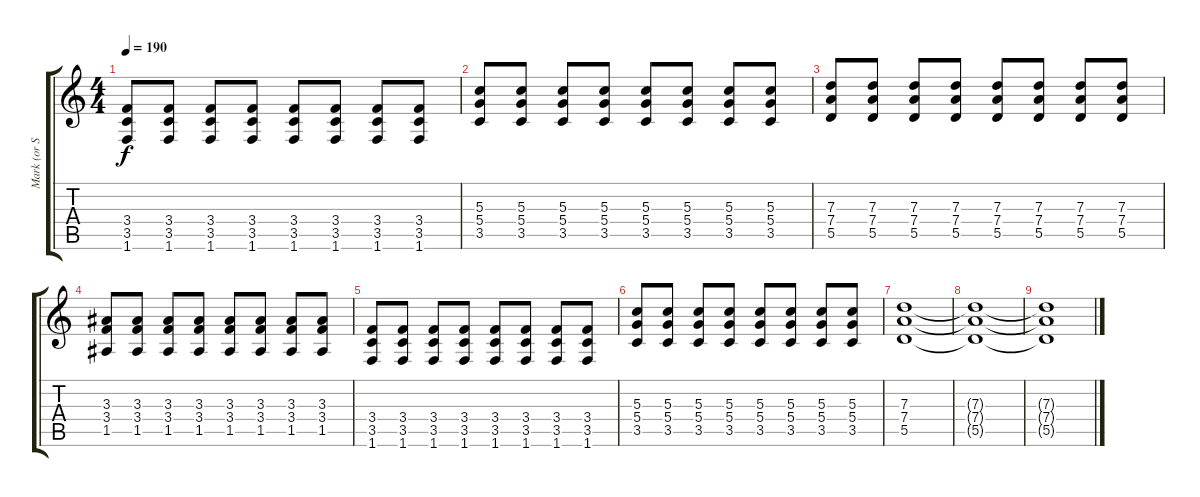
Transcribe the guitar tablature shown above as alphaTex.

\track ("Mark (or Scott Studio Guitar)" "Mark (or S") {instrument distortionguitar}
\staff {score tabs}
\tuning (E4 B3 G3 D3 A2 E2) {hide}
\ts (4 4)
\tempo 190
\clef g2
\ks c
(3.4 3.5 1.6).8{dy f} (3.4 3.5 1.6).8 (3.4 3.5 1.6).8 (3.4 3.5 1.6).8 (3.4 3.5 1.6).8 (3.4 3.5 1.6).8 (3.4 3.5 1.6).8 (3.4 3.5 1.6).8 |
(5.3 5.4 3.5).8 (5.3 5.4 3.5).8 (5.3 5.4 3.5).8 (5.3 5.4 3.5).8 (5.3 5.4 3.5).8 (5.3 5.4 3.5).8 (5.3 5.4 3.5).8 (5.3 5.4 3.5).8 |
(7.3 7.4 5.5).8 (7.3 7.4 5.5).8 (7.3 7.4 5.5).8 (7.3 7.4 5.5).8 (7.3 7.4 5.5).8 (7.3 7.4 5.5).8 (7.3 7.4 5.5).8 (7.3 7.4 5.5).8 |
(3.3 3.4 1.5).8 (3.3 3.4 1.5).8 (3.3 3.4 1.5).8 (3.3 3.4 1.5).8 (3.3 3.4 1.5).8 (3.3 3.4 1.5).8 (3.3 3.4 1.5).8 (3.3 3.4 1.5).8 |
(3.4 3.5 1.6).8 (3.4 3.5 1.6).8 (3.4 3.5 1.6).8 (3.4 3.5 1.6).8 (3.4 3.5 1.6).8 (3.4 3.5 1.6).8 (3.4 3.5 1.6).8 (3.4 3.5 1.6).8 |
(5.3 5.4 3.5).8 (5.3 5.4 3.5).8 (5.3 5.4 3.5).8 (5.3 5.4 3.5).8 (5.3 5.4 3.5).8 (5.3 5.4 3.5).8 (5.3 5.4 3.5).8 (5.3 5.4 3.5).8 |
(7.3 7.4 5.5).1 |
(7.3{t} 7.4{t} 5.5{t}).1 |
(7.3{t} 7.4{t} 5.5{t}).1
